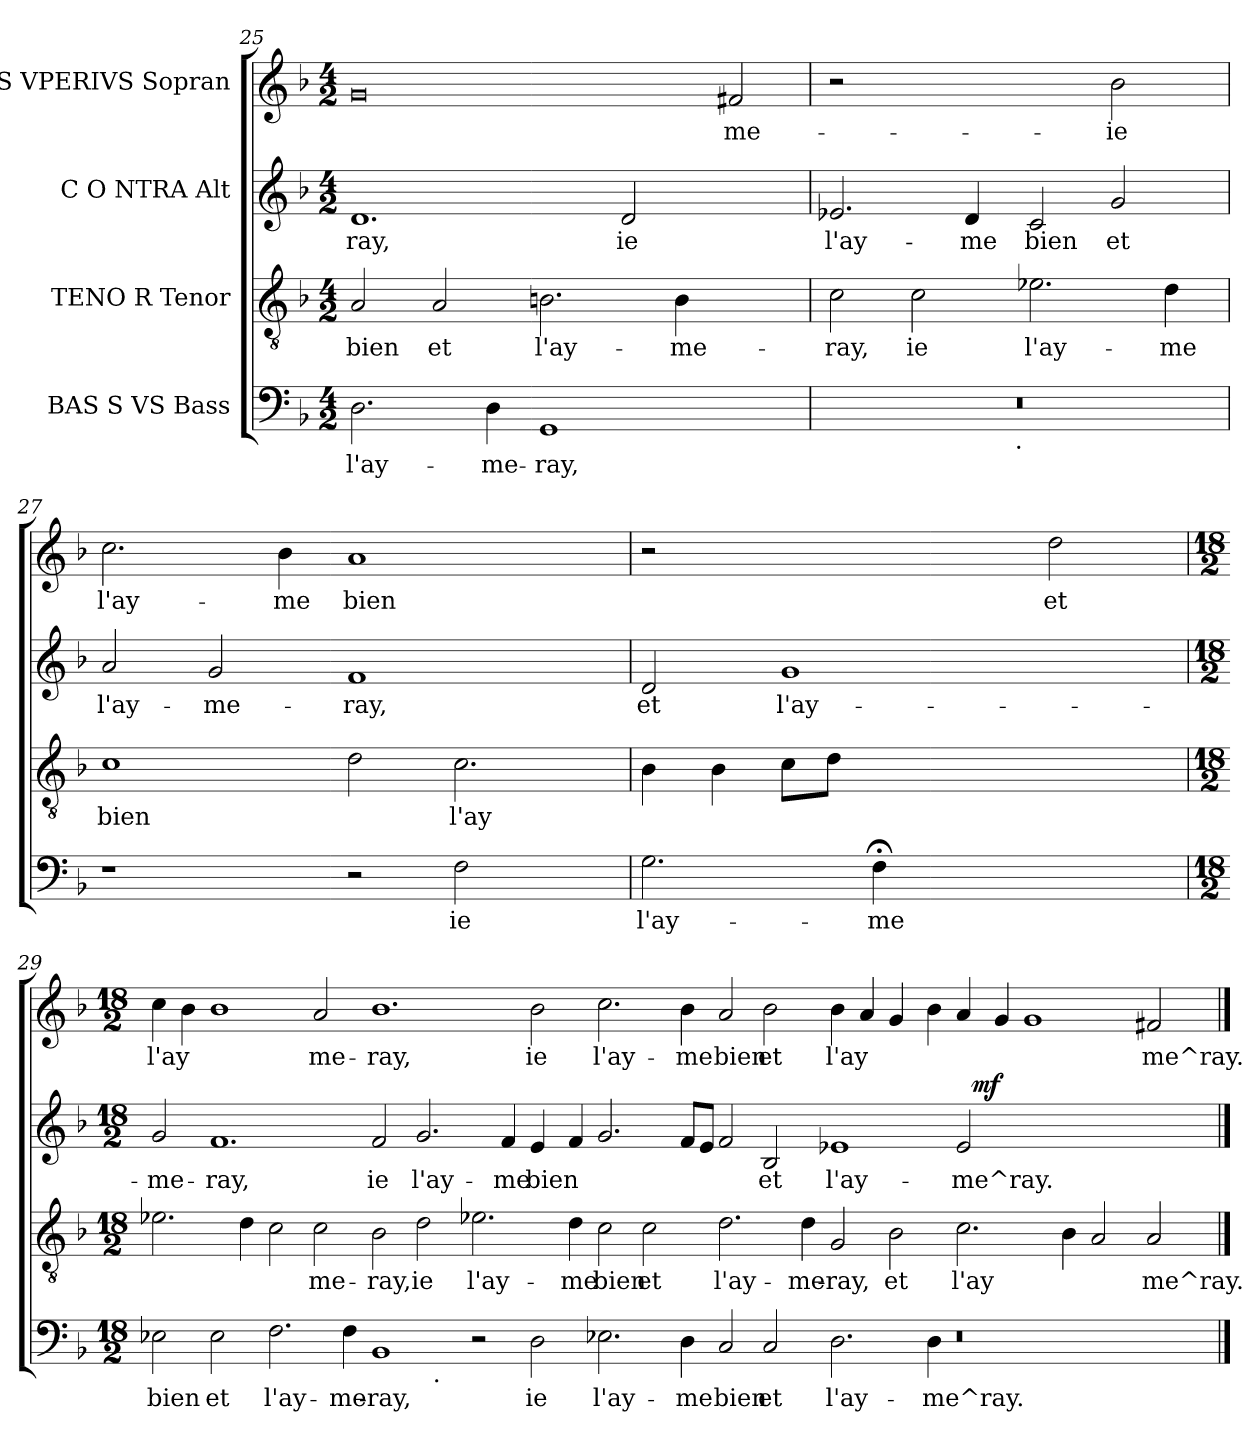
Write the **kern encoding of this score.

**kern	**text	**kern	**text	**kern	**text	**dynam	**kern	**text
*part4	*part4	*part3	*part3	*part2	*part2	*part2	*part1	*part1
*staff4	*staff4	*staff3	*staff3	*staff2	*staff2	*staff2	*staff1	*staff1
*I"BAS S VS  Bass	*	*I"TENO R  Tenor	*	*I"C O NTRA  Alt	*	*	*I"S VPERIVS  Sopran	*
*clefF4	*	*clefGv2	*	*clefG2	*	*	*clefG2	*
*k[b-]	*	*k[b-]	*	*k[b-]	*	*	*k[b-]	*
*F:	*	*F:	*	*F:	*	*	*F:	*
*M4/2	*	*M4/2	*	*M4/2	*	*	*M4/2	*
=25	=25	=25	=25	=25	=25	=25	=25	=25
!	!LO:LY:b:cj	!	!LO:LY:b:cj	!	!LO:LY:b:cj	!	!	!
2.D\	l'ay-	2A/	bien	1.d	-ray,	.	0g	.
!	!	!	!LO:LY:b:cj	!	!	!	!	!
.	.	2A/	et	.	.	.	.	.
!	!LO:LY:b:cj	!	!	!	!	!	!	!
4D\	-me-	.	.	.	.	.	.	.
!	!LO:LY:b:cj	!	!LO:LY:b:cj	!	!	!	!	!
1GG	-ray,	2.Bn\	l'ay-	.	.	.	.	.
!	!	!	!	!	!LO:LY:b:cj	!	!	!
.	.	.	.	2d/	ie	.	.	.
!	!	!	!LO:LY:b:cj	!	!	!	!	!
.	.	4B\	-me-	.	.	.	.	.
!	!	!	!	!	!	!	!	!LO:LY:b:cj
2ryy	.	2ryy	.	2ryy	.	.	2f#/	-me-
=26	=26	=26	=26	=26	=26	=26	=26	=26
!	!	!	!LO:LY:b:cj	!	!LO:LY:b:cj	!	!	!
*^	*	*	*	*	*	*	*	*
0r	2ryy	.	2c\	-ray,	2.e-X/	l'ay-	.	2r	.
!	!	!	!	!LO:LY:b:cj	!	!	!	!	!
.	4...ryy	.	2c\	ie	.	.	.	1ryy	.
!	!	!	!	!	!	!LO:LY:b:cj	!	!	!
.	.	.	.	.	4d/	-me	.	.	.
!	!LO:TX:b:t=.	!	!	!	!	!	!	!	!
.	1ryy	.	.	.	.	.	.	.	.
!	!	!	!	!LO:LY:b:cj	!	!LO:LY:b:cj	!	!	!
.	.	.	2.e-X\	l'ay-	2c/	bien	.	.	.
!	!	!	!	!	!	!LO:LY:b:cj	!	!	!LO:LY:b:cj
.	.	.	.	.	2g/	et	.	2b-\	-ie
!	!	!	!	!LO:LY:b:cj	!	!	!	!	!
.	.	.	4d\	-me	.	.	.	.	.
.	32ryy	.	.	.	.	.	.	.	.
=27	=27	=27	=27	=27	=27	=27	=27	=27	=27
!	!	!	!	!LO:LY:b:cj	!	!LO:LY:b:cj	!	!	!LO:LY:b:cj
*v	*v	*	*	*	*	*	*	*	*
1r	.	1c	bien	2a/	l'ay-	.	2.cc\	l'ay-
!	!	!	!	!	!LO:LY:b:cj	!	!	!
.	.	.	.	2g/	-me-	.	.	.
!	!	!	!	!	!	!	!	!LO:LY:b:cj
.	.	.	.	.	.	.	4b-\	-me
!	!	!	!	!	!LO:LY:b:cj	!	!	!LO:LY:b:cj
2r	.	2d\	.	1f	-ray,	.	1a	bien
!	!LO:LY:b:cj	!	!LO:LY:b:cj	!	!	!	!	!
2F\	ie	2.c\	l'ay-	.	.	.	.	.
4ryy	.	.	.	4ryy	.	.	4ryy	.
=28	=28	=28	=28	=28	=28	=28	=28	=28
!	!LO:LY:b:cj	!	!LO:LY:b:cj	!	!LO:LY:b:cj	!	!	!
2.G\	l'ay-	4B-\	--	2d/	et	.	2r	.
!	!	!	!LO:LY:b:cj	!	!	!	!	!
.	.	4B-\	--	.	.	.	.	.
!	!	!	!LO:LY:b:cj	!	!LO:LY:b:cj	!	!	!
.	.	8c\L	--	1g	l'ay-	.	1ryy	.
!	!	!	!LO:LY:b:cj	!	!	!	!	!
.	.	8d\J	--	.	.	.	.	.
!	!LO:LY:b:cj	!	!	!	!	!	!	!
4F;<\	-me	1ryy	.	.	.	.	.	.
1ryy	.	.	.	.	.	.	.	.
!	!	!	!	!	!	!	!	!LO:LY:b:cj
.	.	.	.	2ryy	.	.	2dd\	et
.	.	4ryy	.	.	.	.	.	.
!!LO:PB:g=z
=29	=29	=29	=29	=29	=29	=29	=29	=29
*M18/2	*	*M18/2	*	*M18/2	*	*	*M18/2	*
!	!LO:LY:b:cj	!	!LO:LY:b:cj	!	!LO:LY:b:cj	!	!	!LO:LY:b:cj
*^	*	*	*	*^	*	*	*	*
2E-X\	1ryy	bien	2.e-\	--	2g/	1ryy	-me-	.	4cc\	l'ay-
!	!	!	!	!	!	!	!	!	!	!LO:LY:b:cj
.	.	.	.	.	.	.	.	.	4b-\	--
!	!	!LO:LY:b:cj	!	!	!	!	!LO:LY:b:cj	!	!	!LO:LY:b:cj
2E-\	.	et	.	.	1.f	.	-ray,	.	1b-	--
!	!	!	!	!LO:LY:b:cj	!	!	!	!	!	!
.	.	.	4d\	--	.	.	.	.	.	.
!	!	!LO:LY:b:cj	!	!LO:LY:b:cj	!	!	!	!	!	!
2.F\	1ryy	l'ay-	2c\	--	.	1ryy	.	.	.	.
!	!	!	!	!LO:LY:b:cj	!	!	!	!	!	!LO:LY:b:cj
.	.	.	2c\	-me-	.	.	.	.	2a/	-me-
!	!	!LO:LY:b:cj	!	!	!	!	!	!	!	!
4F\	.	-me-	.	.	.	.	.	.	.	.
!	!	!LO:LY:b:cj	!	!LO:LY:b:cj	!	!	!LO:LY:b:cj	!	!	!LO:LY:b:cj
1BB-	2ryy	-ray,	2B-\	-ray,	2f/	1ryy	ie	.	1.b-	-ray,
!	!	!	!	!LO:LY:b:cj	!	!	!LO:LY:b:cj	!	!	!
.	16.ryy	.	2d\	ie	2.g/	.	l'ay-	.	.	.
!	!LO:TX:b:t=.	!	!	!	!	!	!	!	!	!
.	1ryy	.	.	.	.	.	.	.	.	.
!	!	!	!	!LO:LY:b:cj	!	!	!	!	!	!
2r	.	.	2.e-X\	l'ay-	.	1ryy	.	.	.	.
!	!	!	!	!	!	!	!LO:LY:b:cj	!	!	!
.	.	.	.	.	4f/	.	-me	.	.	.
!	!	!LO:LY:b:cj	!	!	!	!	!LO:LY:b:cj	!	!	!LO:LY:b:cj
2D\	.	ie	.	.	4e/	.	bien	.	2b-\	ie
.	1ryy	.	.	.	.	.	.	.	.	.
!	!	!	!	!LO:LY:b:cj	!	!	!LO:LY:b:cj	!	!	!
.	.	.	4d\	-me	4f/	.	.	.	.	.
!	!	!LO:LY:b:cj	!	!LO:LY:b:cj	!	!	!LO:LY:b:cj	!	!	!LO:LY:b:cj
2.E-X\	.	l'ay-	2c\	bien	2.g/	1ryy	.	.	2.cc\	l'ay-
!	!	!	!	!LO:LY:b:cj	!	!	!	!	!	!
.	.	.	2c\	et	.	.	.	.	.	.
.	1ryy	.	.	.	.	.	.	.	.	.
!	!	!LO:LY:b:cj	!	!	!	!	!LO:LY:b:cj	!	!	!LO:LY:b:cj
4D\	.	-me	.	.	8f/L	.	.	.	4b-\	-me
!	!	!	!	!	!	!	!LO:LY:b:cj	!	!	!
.	.	.	.	.	8e/J	.	.	.	.	.
!	!	!LO:LY:b:cj	!	!LO:LY:b:cj	!	!	!LO:LY:b:cj	!	!	!LO:LY:b:cj
2C/	.	bien	2.d\	l'ay-	2f/	1ryy	.	.	2a/	bien
!	!	!LO:LY:b:cj	!	!	!	!	!LO:LY:b:cj	!	!	!LO:LY:b:cj
2C/	.	et	.	.	2B-/	.	et	.	2b-\	et
.	1ryy	.	.	.	.	.	.	.	.	.
!	!	!	!	!LO:LY:b:cj	!	!	!	!	!	!
.	.	.	4d\	-me-	.	.	.	.	.	.
!	!	!LO:LY:b:cj	!	!LO:LY:b:cj	!	!	!LO:LY:b:cj	!	!	!LO:LY:b:cj
2.D\	.	l'ay-	2G/	-ray,	1e-	1ryy	l'ay-	.	4b-\	l'ay-
!	!	!	!	!	!	!	!	!	!	!LO:LY:b:cj
.	.	.	.	.	.	.	.	.	4a/	--
!	!	!	!	!LO:LY:b:cj	!	!	!	!	!	!LO:LY:b:cj
.	.	.	2B-\	et	.	.	.	.	4g/	--
.	1ryy	.	.	.	.	.	.	.	.	.
!	!	!LO:LY:b:cj	!	!	!	!	!	!	!	!LO:LY:b:cj
4D\	.	-me^ray.-	.	.	.	.	.	.	4b-\	--
!	!	!	!	!LO:LY:b:cj	!	!	!LO:LY:b:cj	!	!	!LO:LY:b:cj
0r	.	.	2.c\	l'ay-	2e-/	16.ryy	-me^ray.-	.	4a/	--
!	!	!	!	!	!	!	!	!LO:DY:b	!	!
.	.	.	.	.	.	1ryy	.	mf	.	.
!	!	!	!	!	!	!	!	!	!	!LO:LY:b:cj
.	.	.	.	.	.	.	.	.	4g/	--
!	!	!	!	!	!	!	!	!	!	!LO:LY:b:cj
.	.	.	.	.	1.ryy	.	.	.	1g	--
.	1ryy	.	.	.	.	.	.	.	.	.
!	!	!	!	!LO:LY:b:cj	!	!	!	!	!	!
.	.	.	4B-\	--	.	.	.	.	.	.
!	!	!	!	!LO:LY:b:cj	!	!	!	!	!	!
.	.	.	2A/	--	.	.	.	.	.	.
.	.	.	.	.	.	2ryy	.	.	.	.
!	!	!	!	!LO:LY:b:cj	!	!	!	!	!	!LO:LY:b:cj
.	.	.	2A/	-me^ray.-	.	.	.	.	2f#/	-me^ray.-
.	4ryy	.	.	.	.	4ryy	.	.	.	.
.	8ryy	.	.	.	.	8ryy	.	.	.	.
.	32ryy	.	.	.	.	32ryy	.	.	.	.
*v	*v	*	*	*	*v	*v	*	*	*	*
==	==	==	==	==	==	==	==	==
*-	*-	*-	*-	*-	*-	*-	*-	*-
